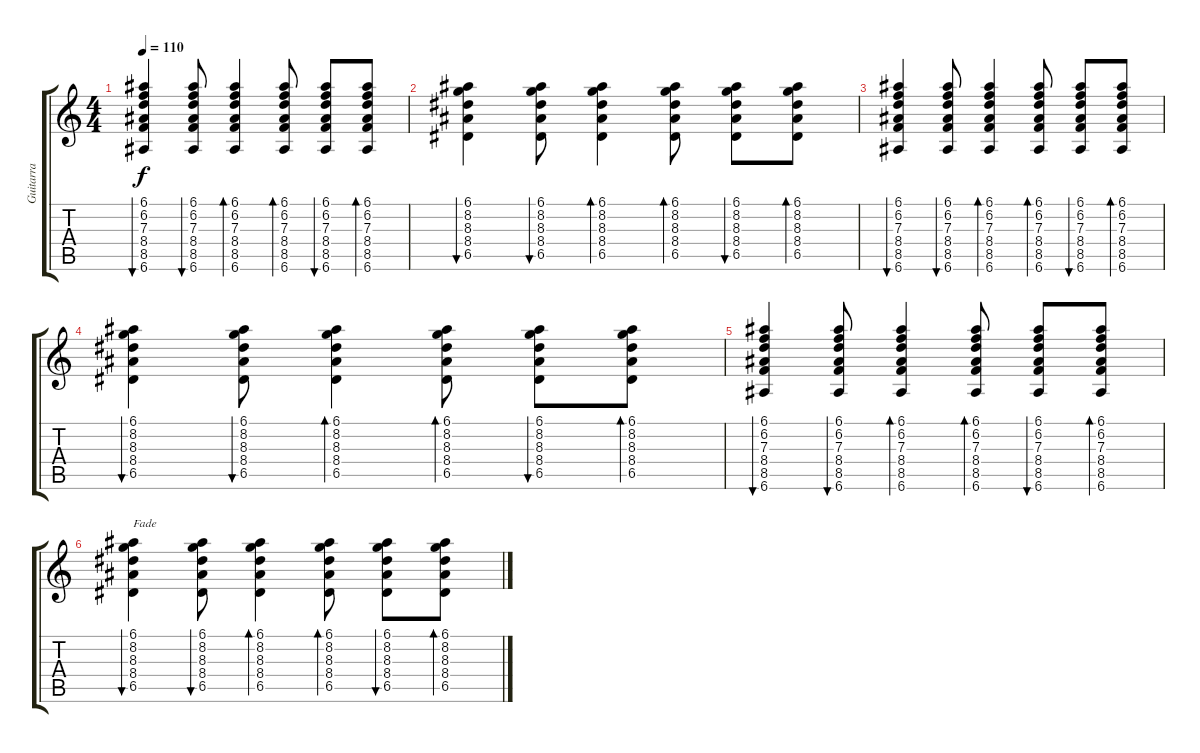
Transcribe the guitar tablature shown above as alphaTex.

\track ("Guitarra" "Guitarra") {instrument acousticguitarnylon}
\staff {score tabs}
\tuning (E4 B3 G3 D3 A2 E2) {hide}
\ts (4 4)
\tempo 110
\clef g2
\ks c
(6.1 6.2 7.3 8.4 8.5 6.6).4{bu 60 dy f} (6.1 6.2 7.3 8.4 8.5 6.6).8{bu 60} (6.1 6.2 7.3 8.4 8.5 6.6).4{bd 60} (6.1 6.2 7.3 8.4 8.5 6.6).8{bd 60} (6.1 6.2 7.3 8.4 8.5 6.6).8{bu 60} (6.1 6.2 7.3 8.4 8.5 6.6).8{bd 60} |
(6.1 8.2 8.3 8.4 6.5).4{bu 60} (6.1 8.2 8.3 8.4 6.5).8{bu 60} (6.1 8.2 8.3 8.4 6.5).4{bd 60} (6.1 8.2 8.3 8.4 6.5).8{bd 60} (6.1 8.2 8.3 8.4 6.5).8{bu 60} (6.1 8.2 8.3 8.4 6.5).8{bd 60} |
(6.1 6.2 7.3 8.4 8.5 6.6).4{bu 60} (6.1 6.2 7.3 8.4 8.5 6.6).8{bu 60} (6.1 6.2 7.3 8.4 8.5 6.6).4{bd 60} (6.1 6.2 7.3 8.4 8.5 6.6).8{bd 60} (6.1 6.2 7.3 8.4 8.5 6.6).8{bu 60} (6.1 6.2 7.3 8.4 8.5 6.6).8{bd 60} |
(6.1 8.2 8.3 8.4 6.5).4{bu 60} (6.1 8.2 8.3 8.4 6.5).8{bu 60} (6.1 8.2 8.3 8.4 6.5).4{bd 60} (6.1 8.2 8.3 8.4 6.5).8{bd 60} (6.1 8.2 8.3 8.4 6.5).8{bu 60} (6.1 8.2 8.3 8.4 6.5).8{bd 60} |
(6.1 6.2 7.3 8.4 8.5 6.6).4{bu 60} (6.1 6.2 7.3 8.4 8.5 6.6).8{bu 60} (6.1 6.2 7.3 8.4 8.5 6.6).4{bd 60} (6.1 6.2 7.3 8.4 8.5 6.6).8{bd 60} (6.1 6.2 7.3 8.4 8.5 6.6).8{bu 60} (6.1 6.2 7.3 8.4 8.5 6.6).8{bd 60} |
(6.1 8.2 8.3 8.4 6.5).4{bu 60 txt "Fade"} (6.1 8.2 8.3 8.4 6.5).8{bu 60} (6.1 8.2 8.3 8.4 6.5).4{bd 60} (6.1 8.2 8.3 8.4 6.5).8{bd 60} (6.1 8.2 8.3 8.4 6.5).8{bu 60} (6.1 8.2 8.3 8.4 6.5).8{bd 60}
